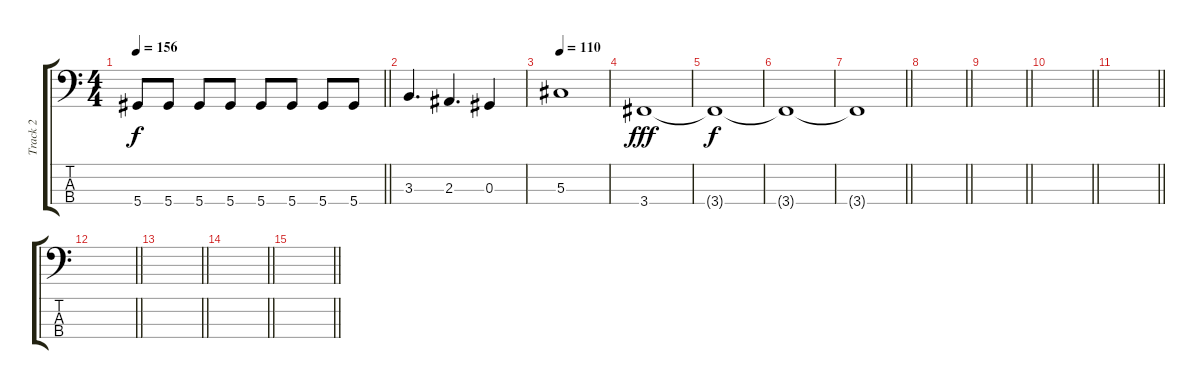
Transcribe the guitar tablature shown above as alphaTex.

\track ("Track 2" "Track 2") {instrument electricbasspick}
\staff {score tabs}
\tuning (Gb2 Db2 Ab1 Eb1) {hide}
\ts (4 4)
\tempo 156
\clef f4
\barLineRight lightlight
\ks c
5.4{t}.8{dy f} 5.4.8 5.4.8 5.4.8 5.4.8 5.4.8 5.4.8 5.4.8 |
3.3.4{d} 2.3.4{d} 0.3.4 |
\tempo 110
5.3.1 |
3.4.1{dy fff} |
3.4{t}.1{dy f} |
3.4{t}.1 |
\barLineRight lightlight
3.4{t}.1 |
\barLineRight lightlight
|
\barLineRight lightlight
|
\barLineRight lightlight
|
\barLineRight lightlight
|
\barLineRight lightlight
|
\barLineRight lightlight
|
\barLineRight lightlight
|
\barLineRight lightlight
